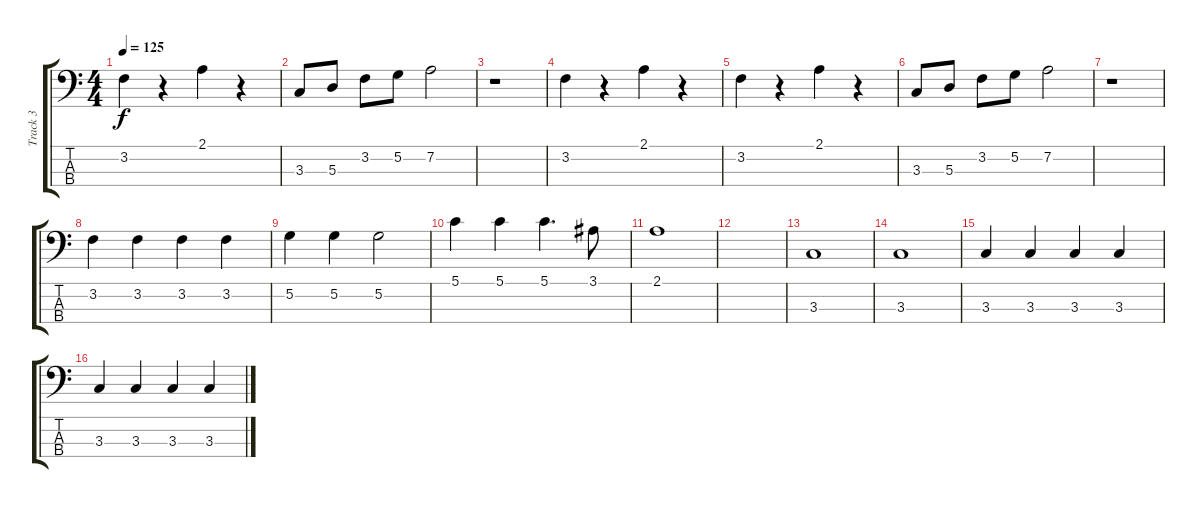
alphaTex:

\track ("Track 3" "Track 3") {instrument electricbassfinger}
\staff {score tabs}
\tuning (G2 D2 A1 E1) {hide}
\ts (4 4)
\tempo 125
\clef f4
\ks c
3.2.4{dy f} r.4 2.1.4 r.4 |
3.3.8 5.3.8 3.2.8 5.2.8 7.2.2 |
r.1 |
3.2.4 r.4 2.1.4 r.4 |
3.2.4 r.4 2.1.4 r.4 |
3.3.8 5.3.8 3.2.8 5.2.8 7.2.2 |
r.1 |
3.2.4 3.2.4 3.2.4 3.2.4 |
5.2.4 5.2.4 5.2.2 |
5.1.4 5.1.4 5.1.4{d} 3.1.8 |
2.1.1 |
|
3.3.1 |
3.3.1 |
3.3.4 3.3.4 3.3.4 3.3.4 |
3.3.4 3.3.4 3.3.4 3.3.4
